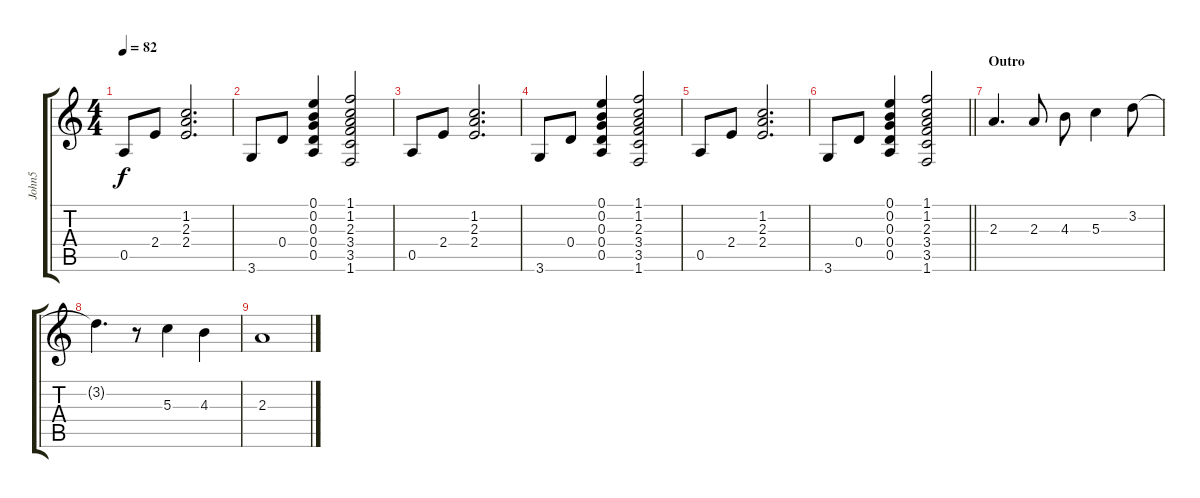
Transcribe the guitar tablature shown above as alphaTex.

\track ("John5" "John5") {instrument acousticguitarsteel}
\staff {score tabs}
\tuning (E4 B3 G3 D3 A2 E2) {hide}
\ts (4 4)
\tempo 82
\clef g2
\ks c
0.5.8{dy f} 2.4.8 (1.2 2.3 2.4).2{d} |
3.6.8 0.4.8 (0.1 0.2 0.3 0.4 0.5).4 (1.1 1.2 2.3 3.4 3.5 1.6).2 |
0.5.8 2.4.8 (1.2 2.3 2.4).2{d} |
3.6.8 0.4.8 (0.1 0.2 0.3 0.4 0.5).4 (1.1 1.2 2.3 3.4 3.5 1.6).2 |
0.5.8 2.4.8 (1.2 2.3 2.4).2{d} |
\barLineRight lightlight
3.6.8 0.4.8 (0.1 0.2 0.3 0.4 0.5).4 (1.1 1.2 2.3 3.4 3.5 1.6).2 |
\section ("" "Outro")
2.3.4{d instrument electricguitarclean} 2.3.8 4.3.8 5.3.4 3.2.8 |
3.2{t}.4{d} r.8 5.3.4 4.3.4 |
2.3.1
